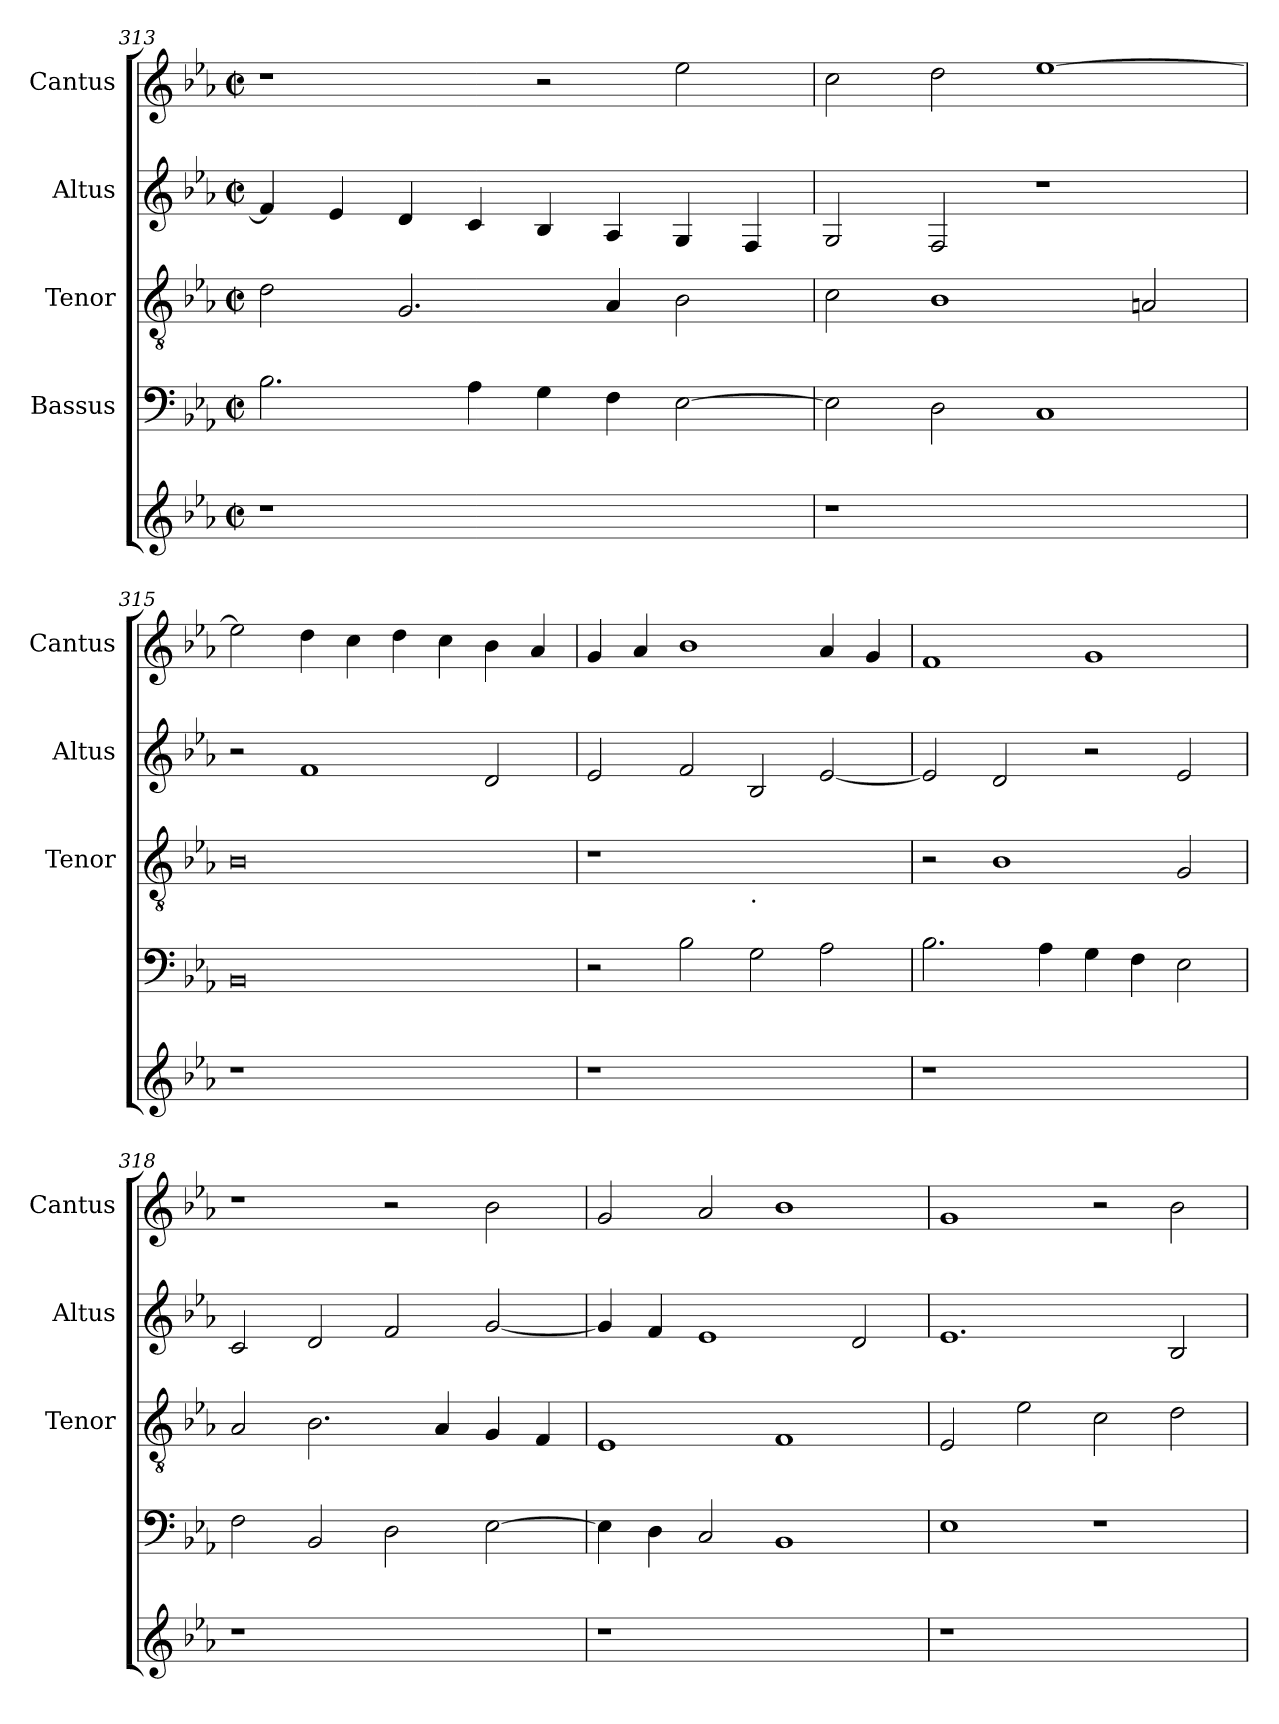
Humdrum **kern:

**kern	**kern	**kern	**kern	**kern
*part5	*part4	*part3	*part2	*part1
*staff5	*staff4	*staff3	*staff2	*staff1
*	*I"Bassus	*I"Tenor	*I"Altus	*I"Cantus
*	*	*I'Tenor	*I'Altus	*I'Cantus
*clefG2	*clefF4	*clefGv2	*clefG2	*clefG2
*k[b-e-a-]	*k[b-e-a-]	*k[b-e-a-]	*k[b-e-a-]	*k[b-e-a-]
*E-:	*E-:	*E-:	*E-:	*E-:
*M2/2	*M2/2	*M2/2	*M2/2	*M2/2
*met(c|)	*met(c|)	*met(c|)	*met(c|)	*met(c|)
=313	=313	=313	=313	=313
1r	2.B-\	2d\	4f/]	1r
.	.	.	4e-/	.
.	.	2.G/	4d/	.
.	4A-\	.	4c/	.
1ryy	4G\	.	4B-/	2r
.	4F\	4A-/	4A-/	.
.	[>2E-\	2B-\	4G/	2ee-\
.	.	.	4F/	.
=314	=314	=314	=314	=314
1r	2E-\]	2c\	2G/	2cc\
.	2D\	1B-	2F/	2dd\
1ryy	1C	.	1r	[>1ee-
.	.	2An/	.	.
=315	=315	=315	=315	=315
1r	0BB-	0B-	2r	2ee-\]
.	.	.	1f	4dd\
.	.	.	.	4cc\
1ryy	.	.	.	4dd\
.	.	.	.	4cc\
.	.	.	2d/	4b-\
.	.	.	.	4a-/
!!LO:PB:g=z
=316	=316	=316	=316	=316
1r	2r	1r	2e-/	4g/
.	.	.	.	4a-/
.	2B-\	.	2f/	1b-
!	!	!LO:TX:b:t=.	!	!
1ryy	2G\	1ryy	2B-/	.
.	2A-\	.	[<2e-/	4a-/
.	.	.	.	4g/
=317	=317	=317	=317	=317
1r	2.B-\	2r	2e-/]	1f
.	.	1B-	2d/	.
.	4A-\	.	.	.
1ryy	4G\	.	2r	1g
.	4F\	.	.	.
.	2E-\	2G/	2e-/	.
=318	=318	=318	=318	=318
1r	2F\	2A-/	2c/	1r
.	2BB-/	2.B-\	2d/	.
1ryy	2D\	.	2f/	2r
.	.	4A-/	.	.
.	[>2E-\	4G/	[<2g/	2b-\
.	.	4F/	.	.
=319	=319	=319	=319	=319
1r	4E-\]	1E-	4g/]	2g/
.	4D\	.	4f/	.
.	2C/	.	1e-	2a-/
1ryy	1BB-	1F	.	1b-
.	.	.	2d/	.
=320	=320	=320	=320	=320
1r	1E-	2E-/	1.e-	1g
.	.	2e-\	.	.
1ryy	1r	2c\	.	2r
.	.	2d\	2B-/	2b-\
=	=	=	=	=
*-	*-	*-	*-	*-
